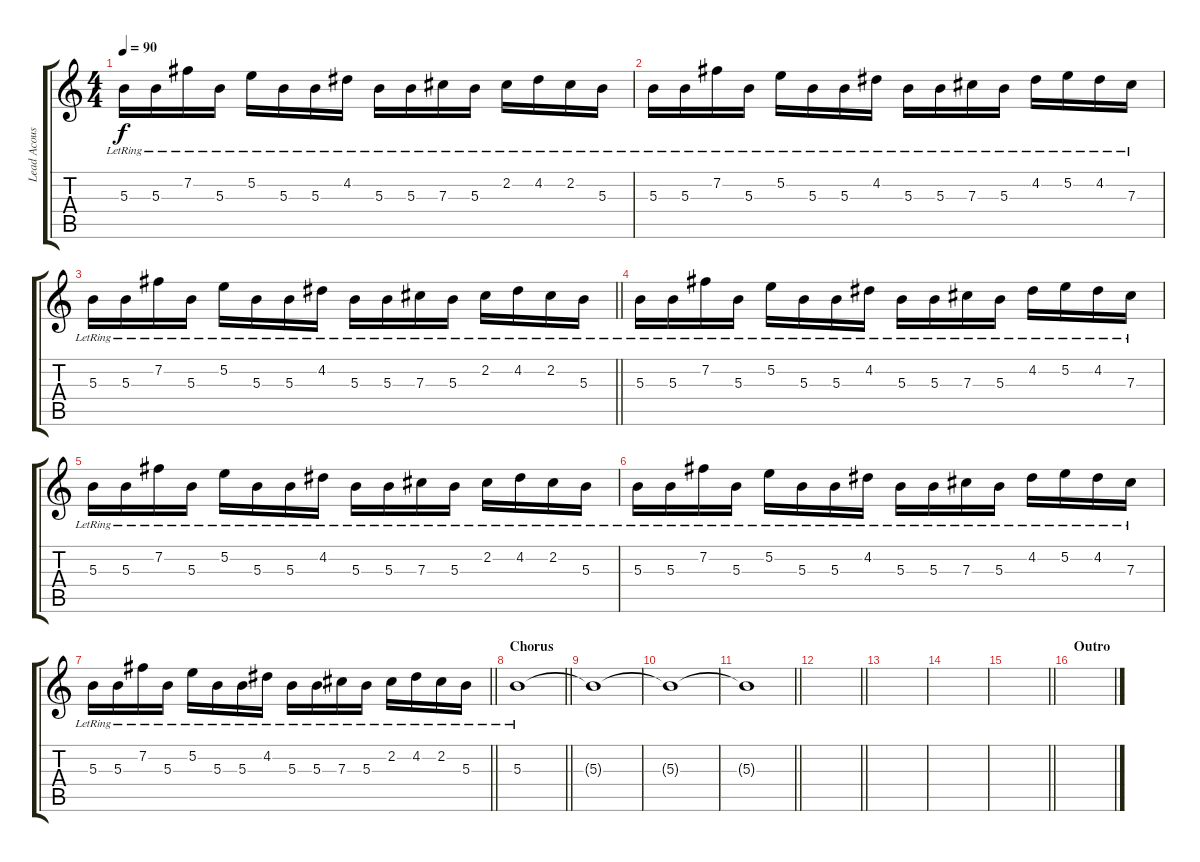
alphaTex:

\track ("Lead Acoustic Guitar" "Lead Acous") {instrument electricguitarjazz}
\staff {score tabs}
\tuning (Eb4 B3 Gb3 Db3 Ab2 Eb2) {hide}
\ts (4 4)
\tempo 90
\clef g2
\ks c
5.3{lr}.16{dy f} 5.3{lr}.16 7.2{lr}.16 5.3{lr}.16 5.2{lr}.16 5.3{lr}.16 5.3{lr}.16 4.2{lr}.16 5.3{lr}.16 5.3{lr}.16 7.3{lr}.16 5.3{lr}.16 2.2{lr}.16 4.2{lr}.16 2.2{lr}.16 5.3{lr}.16 |
5.3{lr}.16 5.3{lr}.16 7.2{lr}.16 5.3{lr}.16 5.2{lr}.16 5.3{lr}.16 5.3{lr}.16 4.2{lr}.16 5.3{lr}.16 5.3{lr}.16 7.3{lr}.16 5.3{lr}.16 4.2{lr}.16 5.2{lr}.16 4.2{lr}.16 7.3{lr}.16 |
\barLineRight lightlight
5.3{lr}.16 5.3{lr}.16 7.2{lr}.16 5.3{lr}.16 5.2{lr}.16 5.3{lr}.16 5.3{lr}.16 4.2{lr}.16 5.3{lr}.16 5.3{lr}.16 7.3{lr}.16 5.3{lr}.16 2.2{lr}.16 4.2{lr}.16 2.2{lr}.16 5.3{lr}.16 |
5.3{lr}.16 5.3{lr}.16 7.2{lr}.16 5.3{lr}.16 5.2{lr}.16 5.3{lr}.16 5.3{lr}.16 4.2{lr}.16 5.3{lr}.16 5.3{lr}.16 7.3{lr}.16 5.3{lr}.16 4.2{lr}.16 5.2{lr}.16 4.2{lr}.16 7.3{lr}.16 |
5.3{lr}.16 5.3{lr}.16 7.2{lr}.16 5.3{lr}.16 5.2{lr}.16 5.3{lr}.16 5.3{lr}.16 4.2{lr}.16 5.3{lr}.16 5.3{lr}.16 7.3{lr}.16 5.3{lr}.16 2.2{lr}.16 4.2{lr}.16 2.2{lr}.16 5.3{lr}.16 |
5.3{lr}.16 5.3{lr}.16 7.2{lr}.16 5.3{lr}.16 5.2{lr}.16 5.3{lr}.16 5.3{lr}.16 4.2{lr}.16 5.3{lr}.16 5.3{lr}.16 7.3{lr}.16 5.3{lr}.16 4.2{lr}.16 5.2{lr}.16 4.2{lr}.16 7.3{lr}.16 |
\barLineRight lightlight
5.3{lr}.16{volume 13} 5.3{lr}.16 7.2{lr}.16 5.3{lr}.16 5.2{lr}.16 5.3{lr}.16 5.3{lr}.16 4.2{lr}.16 5.3{lr}.16 5.3{lr}.16 7.3{lr}.16 5.3{lr}.16 2.2{lr}.16 4.2{lr}.16 2.2{lr}.16 5.3{lr}.16 |
\section ("" "Chorus")
\barLineRight lightlight
5.3{lr}.1{volume 0} |
5.3{t}.1 |
5.3{t}.1 |
\barLineRight lightlight
5.3{t}.1 |
\barLineRight lightlight
|
|
|
\barLineRight lightlight
|
\section ("" "Outro")
